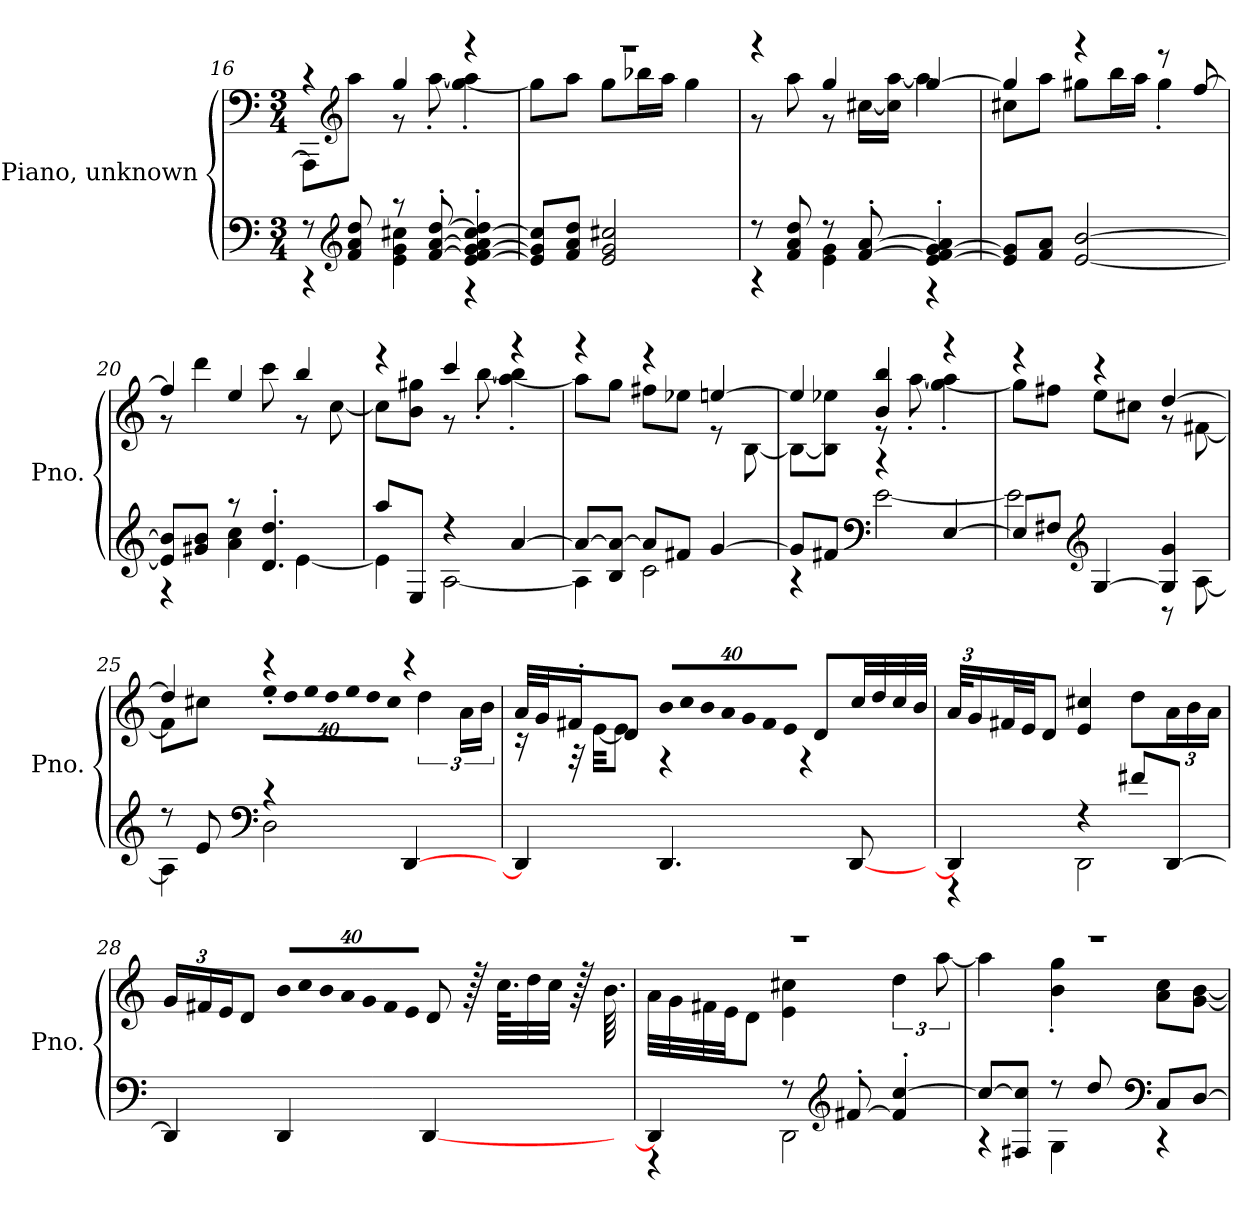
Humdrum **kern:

**kern	**kern
*part1	*part1
*staff2	*staff1
*I"Piano, unknown	*
*I'Pno.	*
!!LO:LB:g=z
*clefF4	*clefF4
*k[]	*k[]
*M3/4	*M3/4
=16	=16
*^	*^
8r	4r	4r	8AAA\L]
*clefG2	*	*clefG2	*
8f/ 8a/ 8dd/	.	.	8aa\J
8r	4e\ 4g\ 4cc#X\	4gg/	8r
[8f/' [8a/' [8dd/'	.	.	[8aa'\
[4e/' 4f/]' [4g/' 4a/]' [4cc#/' 4dd/]'	4r	4r	[4gg\' 4aa\]'
*v	*v	*	*
=17	=17	=17
8e/] 8g/] 8cc#/]L	2.r	8gg\L]
8f/ 8a/ 8dd/J	.	8aa\J
2e/ 2g/ 2cc#X/	.	8gg\L
.	.	16bb-X\L
.	.	16aa\JJ
.	.	4gg\
=18	=18	=18
*^	*	*
8r	4r	4r	8r
8f/ 8a/ 8dd/	.	.	8aa\
8r	4e\ 4g\	4gg/	8r
[8f/' [8a/'	.	.	[16cc#X\LL
.	.	.	16cc#\] [16aa\JJ
[4e/' 4f/]' [4g/' 4a/]'	4r	[4gg/	4aa\]
*v	*v	*	*
=19	=19	=19
8e/] 8g/]L	4gg/]	8cc#X\L
8f/ 8a/J	.	8aa\J
[2e/ [2b/	4r	8gg#X\L
.	.	16bb\L
.	.	16aa\JJ
.	8r	4gg#'\
.	[8ff/	.
!!LO:LB:g=z	!!
=20	=20	=20
*^	*	*
8e/] 8b/]L	4r	4ff/]	8r
8g#X/ 8b/J	.	.	4ddd\
8r	4a\ 4cc\	4ee/	.
4.d/' 4.dd/'	.	.	8ccc\
.	[4e\	4bb/	8r
.	.	.	[8cc\
=21	=21	=21	=21
8aa/L	4e\]	4r	8cc\L]
8E/J	.	.	8b\ 8gg#X\J
4r	[2A\	4ccc/	8r
.	.	.	[8bb'\
[4a/	.	4r	[4aa\' 4bb\]'
=22	=22	=22	=22
8a/L_	4A\]	4r	8aa\L]
8B/ 8a/_J	.	.	8gg\J
8a/L]	2c\	4r	8ff#X\L
8f#X/J	.	.	8ee-X\J
[4g/	.	[4een/	8r
.	.	.	[8B\
=23	=23	=23	=23
8g/L]	4r	4ee/]	8B\L_
8f#X/J	.	.	8B\] 8ee-X\J
*clefF4	*	*	*
4r	[2e\	4b/ 4bb/	8r
.	.	.	[8aa'\
[4E/	.	4r	[4gg\' 4aa\]'
!!LO:PB:g=z	!!
=24	=24	=24	=24
8E/L]	2e\]	4r	8gg\L]
8F#X/J	.	.	8ff#X\J
*clefG2	*	*	*
[4G/	.	4r	8ee\L
.	.	.	8cc#X\J
4G/] 4g/	8r	[4dd/	8r
.	[8A\	.	[8f#X\
=25	=25	=25	=25
8r	4A\]	4dd/]	8f#\L]
8e/	.	.	8cc#X\J
*clefF4	*	*	*
*	*	*	*Xbrackettup
!	!	!	!LO:N:vis=32
4r	2D\	4r	640%23ee'\LLL
!	!	!	!LO:N:vis=32
.	.	.	640%23dd\
!	!	!	!LO:N:vis=32
.	.	.	640%23ee\
!	!	!	!LO:N:vis=32
.	.	.	640%23dd\
!	!	!	!LO:N:vis=32
.	.	.	640%23ee\
!	!	!	!LO:N:vis=32
.	.	.	640%23dd\
!	!	!	!LO:N:vis=32
.	.	.	640%23cc#\JJJ
[4DD/	.	4r	.
*	*	*	*brackettup
.	.	.	6dd\
.	.	.	24a\LL
.	.	.	24b\JJ
640ryy	640ryy	640ryy	.
*v	*v	*	*
=26	=26	=26
4DD/]	32a/LLL	16r
.	32g/J	.
.	16f#X'/J	32r
.	.	[32e\KKL
.	8d/J	8e\J]
*	*Xbrackettup	*
!	!LO:N:vis=32	!
4.DD/	640%23b/LLL	4r
!	!LO:N:vis=32	!
.	640%23cc/	.
!	!LO:N:vis=32	!
.	640%23b/	.
!	!LO:N:vis=32	!
.	640%23a/	.
!	!LO:N:vis=32	!
.	640%23g/	.
!	!LO:N:vis=32	!
.	640%23f#/	.
!	!LO:N:vis=32	!
.	640%23e/JJJ	.
.	.	4r
.	8d/L	.
[8DD/	.	.
.	32cc/LL	.
.	32dd/	.
.	32cc/	.
.	32b/JJJ	.
640ryy	.	640ryy
*	*v	*v
!!LO:LB:g=z
=27	=27
*^	*
4DD/]	4r	48a/KLL
.	.	24g/
.	.	32f#X/L
.	.	32e/JJ
.	.	8d/J
4r	2DD\	4e/ 4cc#X/
8f#X/L	.	8dd\L
[8DD/J	.	24a\L
.	.	24b\
.	.	24a\JJ
*v	*v	*
=28	=28
4DD/]	24g/LL
.	24f#X/
.	24e/J
.	8d/J
!	!LO:N:vis=32
4DD/	640%23b/LLL
!	!LO:N:vis=32
.	640%23cc/
!	!LO:N:vis=32
.	640%23b/
!	!LO:N:vis=32
.	640%23a/
!	!LO:N:vis=32
.	640%23g/
!	!LO:N:vis=32
.	640%23f#/
!	!LO:N:vis=32
.	640%23e/JJJ
[4DD/	.
.	8d/
.	128r
.	64.cc\KLLL
.	32dd\
.	32cc\JJJ
.	128r
.	64.b\
640ryy	.
!!LO:LB:g=z
=29	=29
*^	*^
4DD/]	4r	2.r	32a\LLL
.	.	.	32g\
.	.	.	32f#X\
.	.	.	32e\JJ
.	.	.	8d\J
8r	2DD\	.	4e\ 4cc#X\
*clefG2	*	*	*
[8f#X'/	.	.	.
*	*	*	*brackettup
4f#/]' [4cc/'	.	.	6dd\
.	.	.	[12aa\
=30	=30	=30	=30
8cc/L_	4r	2.r	4aa\]
8F#X/ 8cc/]J	.	.	.
8r	4G\	.	4b\' 4gg\'
8dd/	.	.	.
*clefF4	*	*	*
8C/L	4r	.	8a\ 8cc\L
[8D/J	.	.	[8g\ [8b\J
*v	*v	*	*
*	*v	*v
=	=
*-	*-
